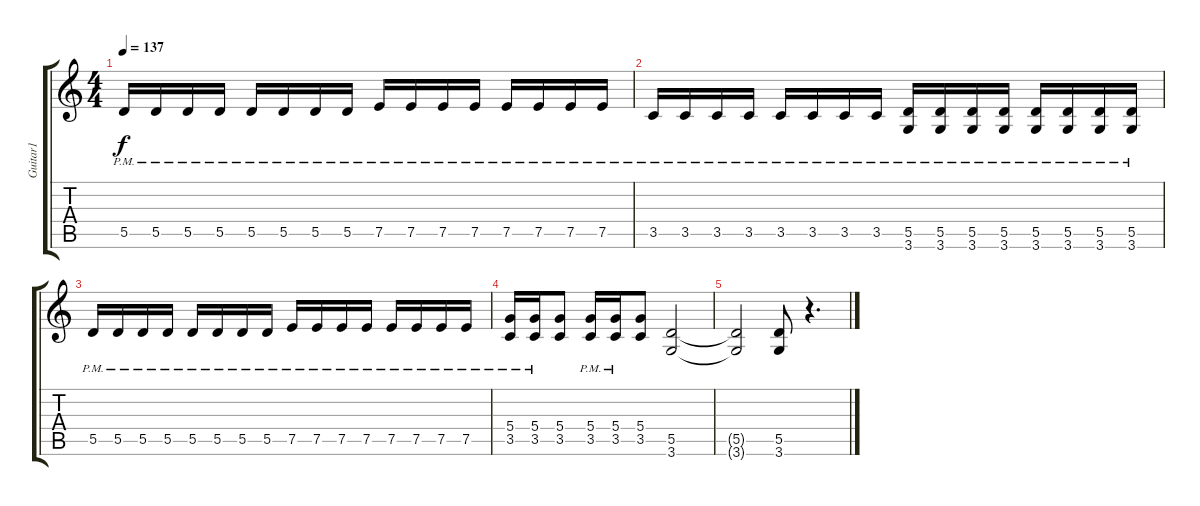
\track ("Guitar1" "Guitar1") {instrument distortionguitar}
\staff {score tabs}
\tuning (E4 B3 G3 D3 A2 E2) {hide}
\ts (4 4)
\tempo 137
\clef g2
\ks c
5.5{pm}.16{dy f} 5.5{pm}.16 5.5{pm}.16 5.5{pm}.16 5.5{pm}.16 5.5{pm}.16 5.5{pm}.16 5.5{pm}.16 7.5{pm}.16 7.5{pm}.16 7.5{pm}.16 7.5{pm}.16 7.5{pm}.16 7.5{pm}.16 7.5{pm}.16 7.5{pm}.16 |
3.5{pm}.16 3.5{pm}.16 3.5{pm}.16 3.5{pm}.16 3.5{pm}.16 3.5{pm}.16 3.5{pm}.16 3.5{pm}.16 (5.5{pm} 3.6{pm}).16 (5.5{pm} 3.6{pm}).16 (5.5{pm} 3.6{pm}).16 (5.5{pm} 3.6{pm}).16 (5.5{pm} 3.6{pm}).16 (5.5{pm} 3.6{pm}).16 (5.5{pm} 3.6{pm}).16 (5.5{pm} 3.6{pm}).16 |
5.5{pm}.16 5.5{pm}.16 5.5{pm}.16 5.5{pm}.16 5.5{pm}.16 5.5{pm}.16 5.5{pm}.16 5.5{pm}.16 7.5{pm}.16 7.5{pm}.16 7.5{pm}.16 7.5{pm}.16 7.5{pm}.16 7.5{pm}.16 7.5{pm}.16 7.5{pm}.16 |
(5.4 3.5{pm}).16 (5.4 3.5{pm}).16 (5.4 3.5).8 (5.4 3.5{pm}).16 (5.4 3.5{pm}).16 (5.4 3.5).8 (5.5 3.6).2 |
(5.5{t} 3.6{t}).2 (5.5 3.6).8 r.4{d}
